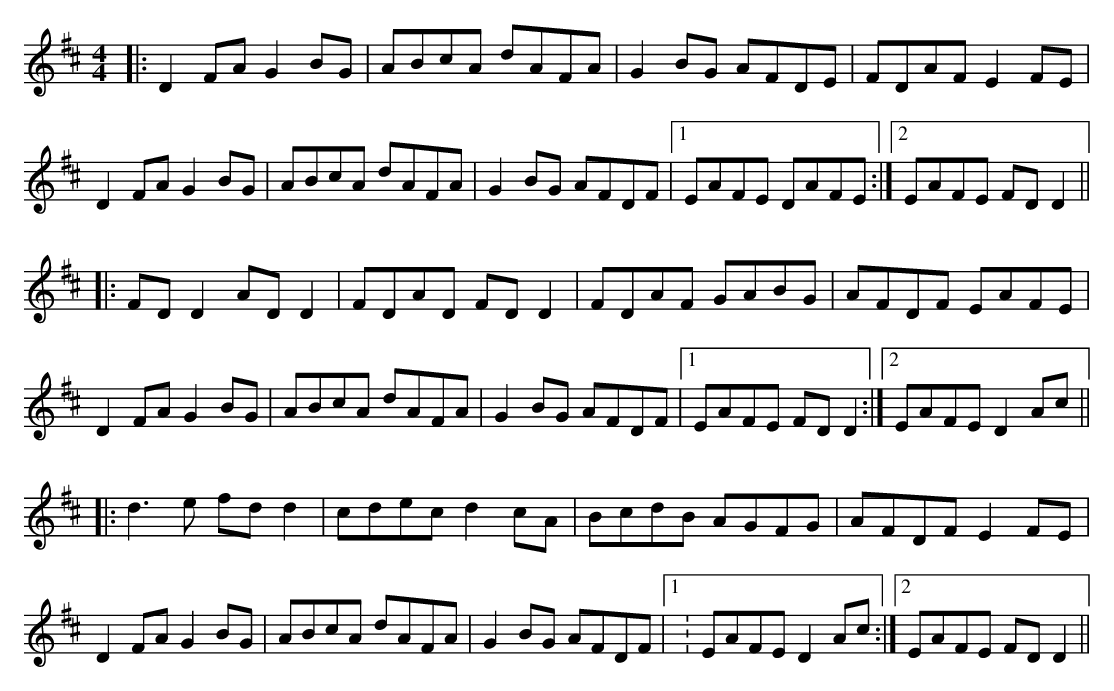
X:1
M:4/4
K:D
|:D2 FA G2 BG|ABcA dAFA|G2BG AFDE|FDAF E2FE|
D2 FA G2 BG|ABcA dAFA|G2 BG AFDF|1 EAFE DAFE:|2 EAFE FD D2||
|:FD D2 AD D2|FDAD FD D2|FDAF GABG|AFDF EAFE|
D2 FA G2 BG|ABcA dAFA|G2 BG AFDF|1 EAFE FD D2:|2 EAFE D2 Ac||
|:d3e fd d2|cdec d2 cA|BcdB AGFG|AFDF E2 FE|
D2 FA G2 BG|ABcA dAFA|G2 BG AFDF|1 :EAFE D2 Ac:|2 EAFE FD D2||
